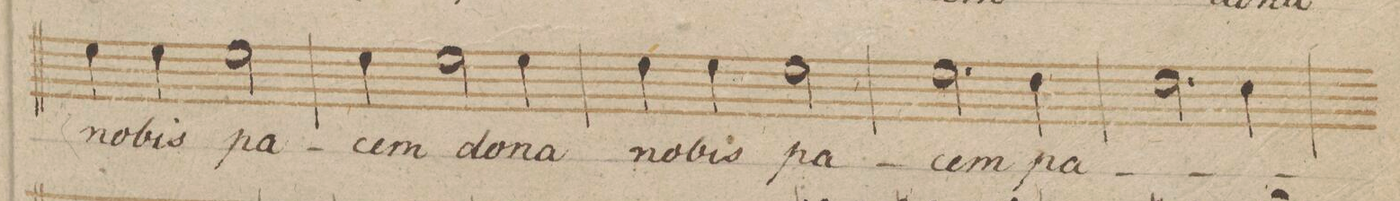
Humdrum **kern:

**kern	**text	**dynam
*I"Canto	*	*
*clefC1	*	*
*k[b-]	*	*
*met(c|)	*	*
*M2/2	*	*
4cc\	no-	.
4cc\	-bis	.
2cc\	pa-	.
=54	=54	=54
4cc\	-cem	.
2cc\	do-	.
4cc\	-na	.
=55	=55	=55
4cc\	no-	.
4cc\	-bis	.
2cc\	pa-	.
=56	=56	=56
2.cc\	-cem	.
4b-\	pa-	.
=57	=57	=57
2.b-\	.	.
4a\	.	.
=58	=58	=58
*-	*-	*-
